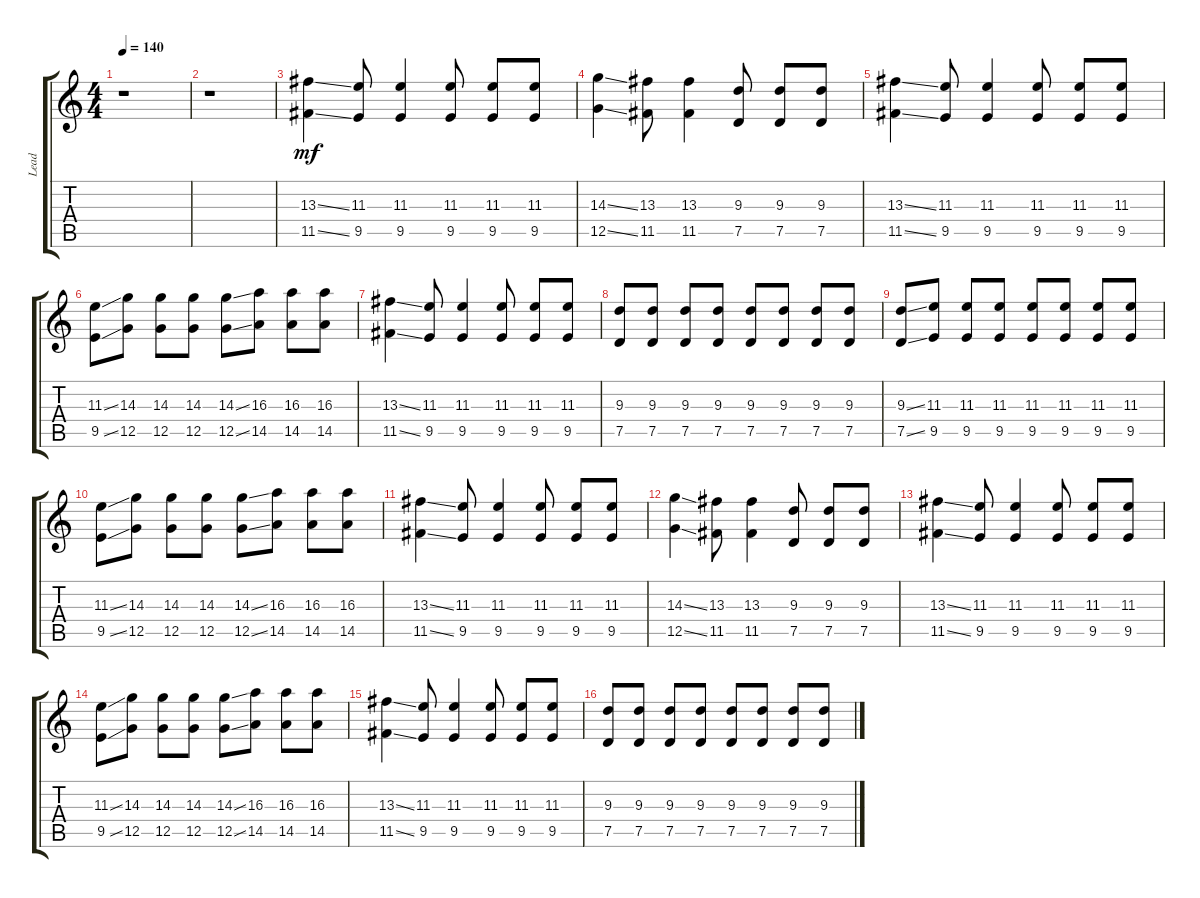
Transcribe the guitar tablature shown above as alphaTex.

\track ("Lead" "Lead") {instrument overdrivenguitar}
\staff {score tabs}
\tuning (D4 A3 F3 C3 G2 C2) {hide}
\ts (4 4)
\tempo 140
\clef g2
\ks c
r.1{dy mf} |
r.1 |
(13.3{ss} 11.5{ss}).4 (11.3 9.5).8 (11.3 9.5).4 (11.3 9.5).8 (11.3 9.5).8 (11.3 9.5).8 |
(14.3{ss} 12.5{ss}).4 (13.3 11.5).8 (13.3 11.5).4 (9.3 7.5).8 (9.3 7.5).8 (9.3 7.5).8 |
(13.3{ss} 11.5{ss}).4 (11.3 9.5).8 (11.3 9.5).4 (11.3 9.5).8 (11.3 9.5).8 (11.3 9.5).8 |
(11.3{ss} 9.5{ss}).8 (14.3 12.5).8 (14.3 12.5).8 (14.3 12.5).8 (14.3{ss} 12.5{ss}).8 (16.3 14.5).8 (16.3 14.5).8 (16.3 14.5).8 |
(13.3{ss} 11.5{ss}).4 (11.3 9.5).8 (11.3 9.5).4 (11.3 9.5).8 (11.3 9.5).8 (11.3 9.5).8 |
(9.3 7.5).8 (9.3 7.5).8 (9.3 7.5).8 (9.3 7.5).8 (9.3 7.5).8 (9.3 7.5).8 (9.3 7.5).8 (9.3 7.5).8 |
(9.3{ss} 7.5{ss}).8 (11.3 9.5).8 (11.3 9.5).8 (11.3 9.5).8 (11.3 9.5).8 (11.3 9.5).8 (11.3 9.5).8 (11.3 9.5).8 |
(11.3{ss} 9.5{ss}).8 (14.3 12.5).8 (14.3 12.5).8 (14.3 12.5).8 (14.3{ss} 12.5{ss}).8 (16.3 14.5).8 (16.3 14.5).8 (16.3 14.5).8 |
(13.3{ss} 11.5{ss}).4 (11.3 9.5).8 (11.3 9.5).4 (11.3 9.5).8 (11.3 9.5).8 (11.3 9.5).8 |
(14.3{ss} 12.5{ss}).4 (13.3 11.5).8 (13.3 11.5).4 (9.3 7.5).8 (9.3 7.5).8 (9.3 7.5).8 |
(13.3{ss} 11.5{ss}).4 (11.3 9.5).8 (11.3 9.5).4 (11.3 9.5).8 (11.3 9.5).8 (11.3 9.5).8 |
(11.3{ss} 9.5{ss}).8 (14.3 12.5).8 (14.3 12.5).8 (14.3 12.5).8 (14.3{ss} 12.5{ss}).8 (16.3 14.5).8 (16.3 14.5).8 (16.3 14.5).8 |
(13.3{ss} 11.5{ss}).4 (11.3 9.5).8 (11.3 9.5).4 (11.3 9.5).8 (11.3 9.5).8 (11.3 9.5).8 |
(9.3 7.5).8 (9.3 7.5).8 (9.3 7.5).8 (9.3 7.5).8 (9.3 7.5).8 (9.3 7.5).8 (9.3 7.5).8 (9.3 7.5).8
